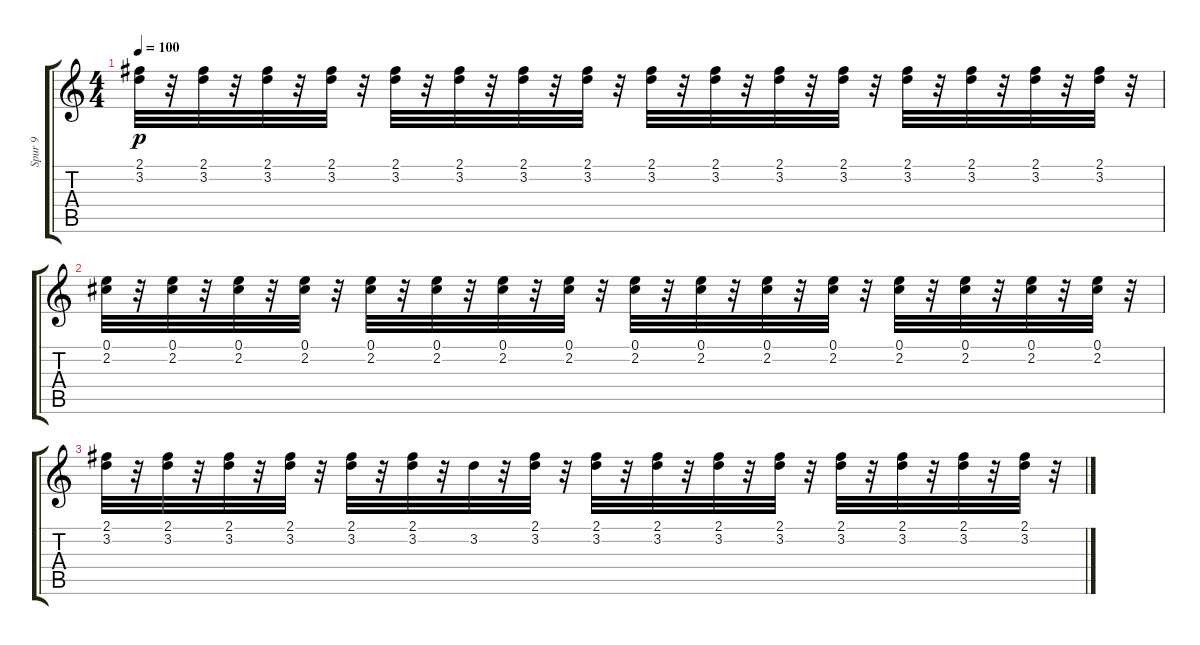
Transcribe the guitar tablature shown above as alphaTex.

\track ("Spur 9" "Spur 9") {instrument banjo}
\staff {score tabs}
\tuning (E4 B3 G3 D3 A2 E2) {hide}
\displaytranspose 12
\ts (4 4)
\tempo 100
\clef g2
\ks c
(2.1 3.2).32{dy p} r.32 (2.1 3.2).32 r.32 (2.1 3.2).32 r.32 (2.1 3.2).32 r.32 (2.1 3.2).32 r.32 (2.1 3.2).32 r.32 (2.1 3.2).32 r.32 (2.1 3.2).32 r.32 (2.1 3.2).32 r.32 (2.1 3.2).32 r.32 (2.1 3.2).32 r.32 (2.1 3.2).32 r.32 (2.1 3.2).32 r.32 (2.1 3.2).32 r.32 (2.1 3.2).32 r.32 (2.1 3.2).32 r.32 |
(0.1 2.2).32 r.32 (0.1 2.2).32 r.32 (0.1 2.2).32 r.32 (0.1 2.2).32 r.32 (0.1 2.2).32 r.32 (0.1 2.2).32 r.32 (0.1 2.2).32 r.32 (0.1 2.2).32 r.32 (0.1 2.2).32 r.32 (0.1 2.2).32 r.32 (0.1 2.2).32 r.32 (0.1 2.2).32 r.32 (0.1 2.2).32 r.32 (0.1 2.2).32 r.32 (0.1 2.2).32 r.32 (0.1 2.2).32 r.32 |
(2.1 3.2).32 r.32 (2.1 3.2).32 r.32 (2.1 3.2).32 r.32 (2.1 3.2).32 r.32 (2.1 3.2).32 r.32 (2.1 3.2).32 r.32 3.2.32 r.32 (2.1 3.2).32 r.32 (2.1 3.2).32 r.32 (2.1 3.2).32 r.32 (2.1 3.2).32 r.32 (2.1 3.2).32 r.32 (2.1 3.2).32 r.32 (2.1 3.2).32 r.32 (2.1 3.2).32 r.32 (2.1 3.2).32 r.32
